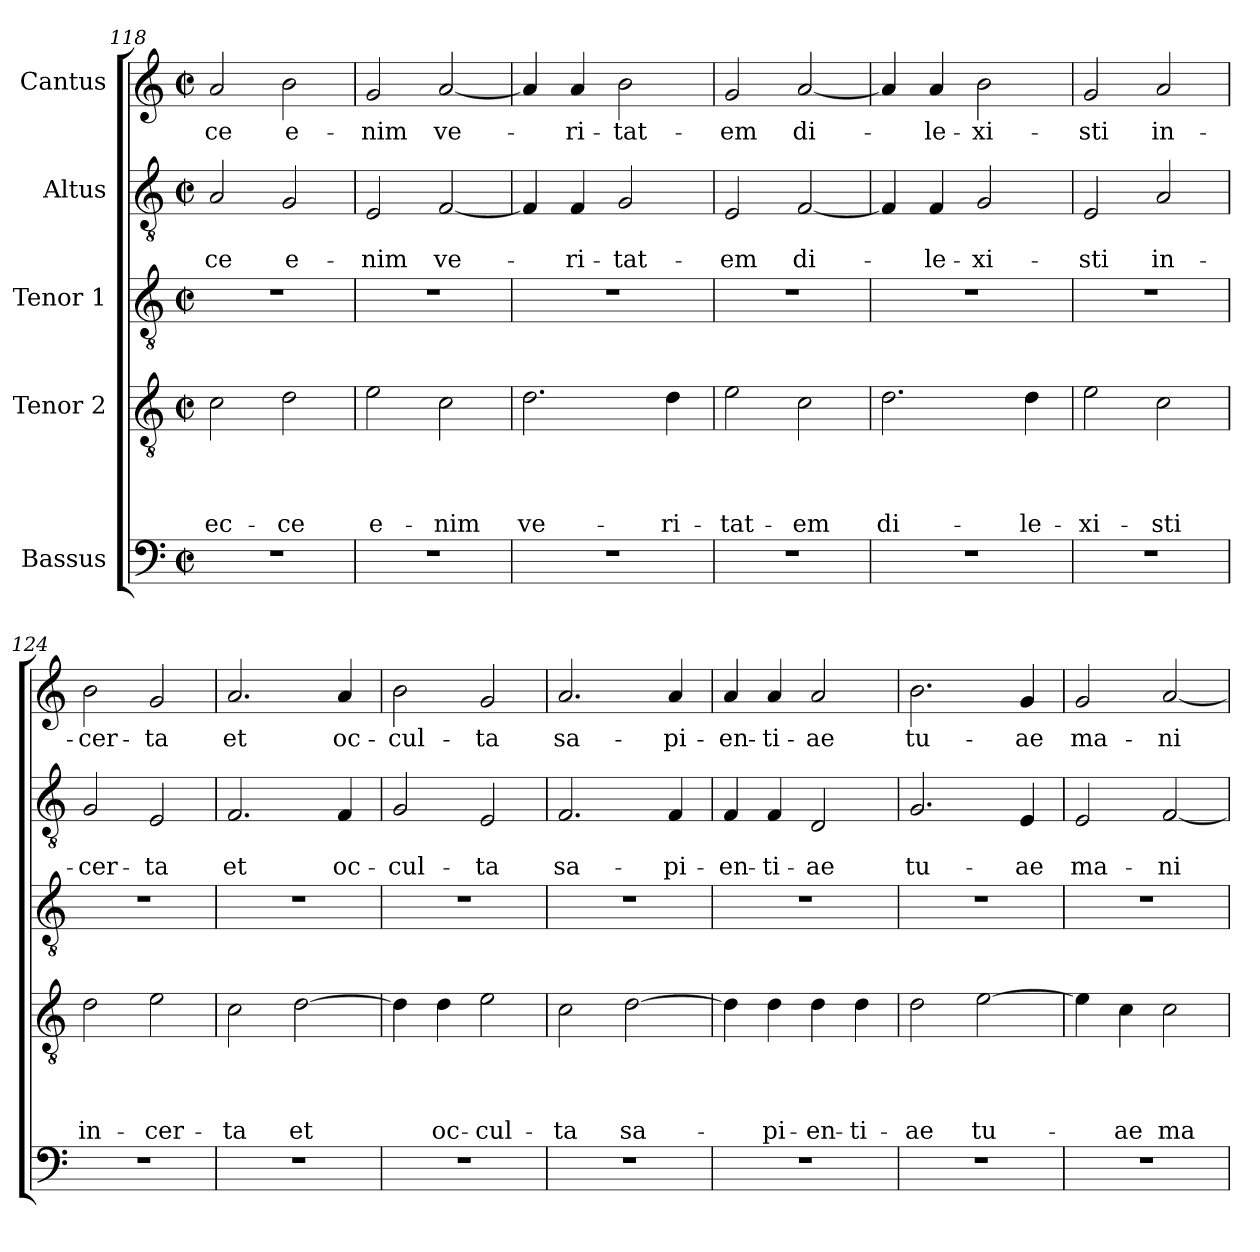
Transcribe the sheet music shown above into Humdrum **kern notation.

**kern	**kern	**text	**text	**text	**text	**kern	**kern	**text	**text	**kern	**text
*part5	*part4	*part4	*part4	*part4	*part4	*part3	*part2	*part2	*part2	*part1	*part1
*staff5	*staff4	*staff4	*staff4	*staff4	*staff4	*staff3	*staff2	*staff2	*staff2	*staff1	*staff1
*I"Bassus	*I"Tenor 2	*	*	*	*	*I"Tenor 1	*I"Altus	*	*	*I"Cantus	*
*clefF4	*clefGv2	*	*	*	*	*clefGv2	*clefGv2	*	*	*clefG2	*
*k[]	*k[]	*	*	*	*	*k[]	*k[]	*	*	*k[]	*
*C:	*C:	*	*	*	*	*C:	*C:	*	*	*C:	*
*M2/2	*M2/2	*	*	*	*	*M2/2	*M2/2	*	*	*M2/2	*
*met(c|)	*met(c|)	*	*	*	*	*met(c|)	*met(c|)	*	*	*met(c|)	*
=118	=118	=118	=118	=118	=118	=118	=118	=118	=118	=118	=118
!	!	!	!	!	!LO:LY:b	!	!	!	!LO:LY:b	!	!LO:LY:b
1r	2c\	.	.	.	ec-	1r	2A/	.	-ce	2a/	-ce
!	!	!	!	!	!LO:LY:b	!	!	!	!LO:LY:b	!	!LO:LY:b
.	2d\	.	.	.	-ce	.	2G/	.	e-	2b\	e-
=119	=119	=119	=119	=119	=119	=119	=119	=119	=119	=119	=119
!	!	!	!	!	!LO:LY:b	!	!	!	!LO:LY:b	!	!LO:LY:b
1r	2e\	.	.	.	e-	1r	2E/	.	-nim	2g/	-nim
!	!	!	!	!	!LO:LY:b	!	!	!	!LO:LY:b	!	!LO:LY:b
.	2c\	.	.	.	-nim	.	[2F/	.	ve-	[2a/	ve-
=120	=120	=120	=120	=120	=120	=120	=120	=120	=120	=120	=120
!	!	!	!	!	!LO:LY:b	!	!	!	!	!	!
1r	2.d\	.	.	.	ve-	1r	4F/]	.	.	4a/]	.
!	!	!	!	!	!	!	!	!	!LO:LY:b	!	!LO:LY:b
.	.	.	.	.	.	.	4F/	.	-ri-	4a/	-ri-
!	!	!	!	!	!	!	!	!	!LO:LY:b	!	!LO:LY:b
.	.	.	.	.	.	.	2G/	.	-tat-	2b\	-tat-
!	!	!	!	!	!LO:LY:b	!	!	!	!	!	!
.	4d\	.	.	.	-ri-	.	.	.	.	.	.
!!LO:LB:g=z
=121	=121	=121	=121	=121	=121	=121	=121	=121	=121	=121	=121
!	!	!	!	!	!LO:LY:b	!	!	!	!LO:LY:b	!	!LO:LY:b
1r	2e\	.	.	.	-tat-	1r	2E/	.	-em	2g/	-em
!	!	!	!	!	!LO:LY:b	!	!	!	!LO:LY:b	!	!LO:LY:b
.	2c\	.	.	.	-em	.	[2F/	.	di-	[2a/	di-
=122	=122	=122	=122	=122	=122	=122	=122	=122	=122	=122	=122
!	!	!	!	!	!LO:LY:b	!	!	!	!	!	!
1r	2.d\	.	.	.	di-	1r	4F/]	.	.	4a/]	.
!	!	!	!	!	!	!	!	!	!LO:LY:b	!	!LO:LY:b
.	.	.	.	.	.	.	4F/	.	-le-	4a/	-le-
!	!	!	!	!	!	!	!	!	!LO:LY:b	!	!LO:LY:b
.	.	.	.	.	.	.	2G/	.	-xi-	2b\	-xi-
!	!	!	!	!	!LO:LY:b	!	!	!	!	!	!
.	4d\	.	.	.	-le-	.	.	.	.	.	.
=123	=123	=123	=123	=123	=123	=123	=123	=123	=123	=123	=123
!	!	!	!	!	!LO:LY:b	!	!	!	!LO:LY:b	!	!LO:LY:b
1r	2e\	.	.	.	-xi-	1r	2E/	.	-sti	2g/	-sti
!	!	!	!	!	!LO:LY:b	!	!	!	!LO:LY:b	!	!LO:LY:b
.	2c\	.	.	.	-sti	.	2A/	.	in-	2a/	in-
=124	=124	=124	=124	=124	=124	=124	=124	=124	=124	=124	=124
!	!	!	!	!	!LO:LY:b	!	!	!	!LO:LY:b	!	!LO:LY:b
1r	2d\	.	.	.	in-	1r	2G/	.	-cer-	2b\	-cer-
!	!	!	!	!	!LO:LY:b	!	!	!	!LO:LY:b	!	!LO:LY:b
.	2e\	.	.	.	-cer-	.	2E/	.	-ta	2g/	-ta
=125	=125	=125	=125	=125	=125	=125	=125	=125	=125	=125	=125
!	!	!	!	!	!LO:LY:b	!	!	!	!LO:LY:b	!	!LO:LY:b
1r	2c\	.	.	.	-ta	1r	2.F/	.	et	2.a/	et
!	!	!	!	!	!LO:LY:b	!	!	!	!	!	!
.	[2d\	.	.	.	et	.	.	.	.	.	.
!	!	!	!	!	!	!	!	!	!LO:LY:b	!	!LO:LY:b
.	.	.	.	.	.	.	4F/	.	oc-	4a/	oc-
=126	=126	=126	=126	=126	=126	=126	=126	=126	=126	=126	=126
!	!	!	!	!	!	!	!	!	!LO:LY:b	!	!LO:LY:b
1r	4d\]	.	.	.	.	1r	2G/	.	-cul-	2b\	-cul-
!	!	!	!	!	!LO:LY:b	!	!	!	!	!	!
.	4d\	.	.	.	oc-	.	.	.	.	.	.
!	!	!	!	!	!LO:LY:b	!	!	!	!LO:LY:b	!	!LO:LY:b
.	2e\	.	.	.	-cul-	.	2E/	.	-ta	2g/	-ta
=127	=127	=127	=127	=127	=127	=127	=127	=127	=127	=127	=127
!	!	!	!	!	!LO:LY:b	!	!	!	!LO:LY:b	!	!LO:LY:b
1r	2c\	.	.	.	-ta	1r	2.F/	.	sa-	2.a/	sa-
!	!	!	!	!	!LO:LY:b	!	!	!	!	!	!
.	[2d\	.	.	.	sa-	.	.	.	.	.	.
!	!	!	!	!	!	!	!	!	!LO:LY:b	!	!LO:LY:b
.	.	.	.	.	.	.	4F/	.	-pi-	4a/	-pi-
=128	=128	=128	=128	=128	=128	=128	=128	=128	=128	=128	=128
!	!	!	!	!	!	!	!	!	!LO:LY:b	!	!LO:LY:b
1r	4d\]	.	.	.	.	1r	4F/	.	-en-	4a/	-en-
!	!	!	!	!	!LO:LY:b	!	!	!	!LO:LY:b	!	!LO:LY:b
.	4d\	.	.	.	-pi-	.	4F/	.	-ti-	4a/	-ti-
!	!	!	!	!	!LO:LY:b	!	!	!	!LO:LY:b	!	!LO:LY:b
.	4d\	.	.	.	-en-	.	2D/	.	-ae	2a/	-ae
!	!	!	!	!	!LO:LY:b	!	!	!	!	!	!
.	4d\	.	.	.	-ti-	.	.	.	.	.	.
!!LO:LB:g=z
=129	=129	=129	=129	=129	=129	=129	=129	=129	=129	=129	=129
!	!	!	!	!	!LO:LY:b	!	!	!	!LO:LY:b	!	!LO:LY:b
1r	2d\	.	.	.	-ae	1r	2.G/	.	tu-	2.b\	tu-
!	!	!	!	!	!LO:LY:b	!	!	!	!	!	!
.	[2e\	.	.	.	tu-	.	.	.	.	.	.
!	!	!	!	!	!	!	!	!	!LO:LY:b	!	!LO:LY:b
.	.	.	.	.	.	.	4E/	.	-ae	4g/	-ae
=130	=130	=130	=130	=130	=130	=130	=130	=130	=130	=130	=130
!	!	!	!	!	!	!	!	!	!LO:LY:b	!	!LO:LY:b
1r	4e\]	.	.	.	.	1r	2E/	.	ma-	2g/	ma-
!	!	!	!	!	!LO:LY:b	!	!	!	!	!	!
.	4c\	.	.	.	-ae	.	.	.	.	.	.
!	!	!	!	!	!LO:LY:b	!	!	!	!LO:LY:b	!	!LO:LY:b
.	2c\	.	.	.	ma-	.	[2F/	.	-ni-	[2a/	-ni-
=	=	=	=	=	=	=	=	=	=	=	=
*-	*-	*-	*-	*-	*-	*-	*-	*-	*-	*-	*-
